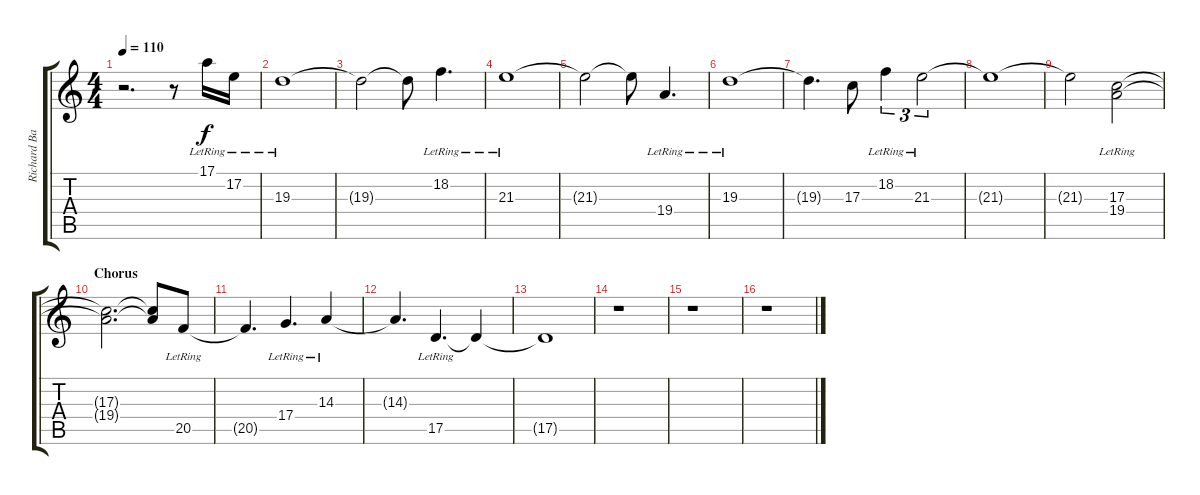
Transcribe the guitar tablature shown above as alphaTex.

\track ("Richard Barbieri - Keyboard 2" "Richard Ba") {instrument celesta}
\staff {score tabs}
\tuning (E4 B3 G3 D3 A2 E2) {hide}
\ts (4 4)
\tempo 110
\clef g2
\ks c
r.2{d dy f} r.8 17.1{lr}.16 17.2{lr}.16 |
19.3{lr}.1 |
19.3{t}.2 19.3{t}.8 18.2{lr}.4{d} |
21.3{lr}.1 |
21.3{t}.2 21.3{t}.8 19.4{lr}.4{d} |
19.3{lr}.1 |
19.3{t}.4{d} 17.3.8 18.2{lr}.4{tu (3 2)} 21.3{lr}.2{tu (3 2)} |
21.3{t}.1 |
21.3{t}.2 (17.3{lr} 19.4{lr}).2 |
\section ("" "Chorus")
(17.3{t} 19.4{t}).2{d} (17.3{t} 19.4{t}).8 20.5{lr}.8 |
20.5{t}.4{d} 17.4{lr}.4{d} 14.3{lr}.4 |
14.3{t}.4{d} 17.5{lr}.4{d} 17.5{t}.4 |
17.5{t}.1 |
r.1 |
r.1 |
r.1
